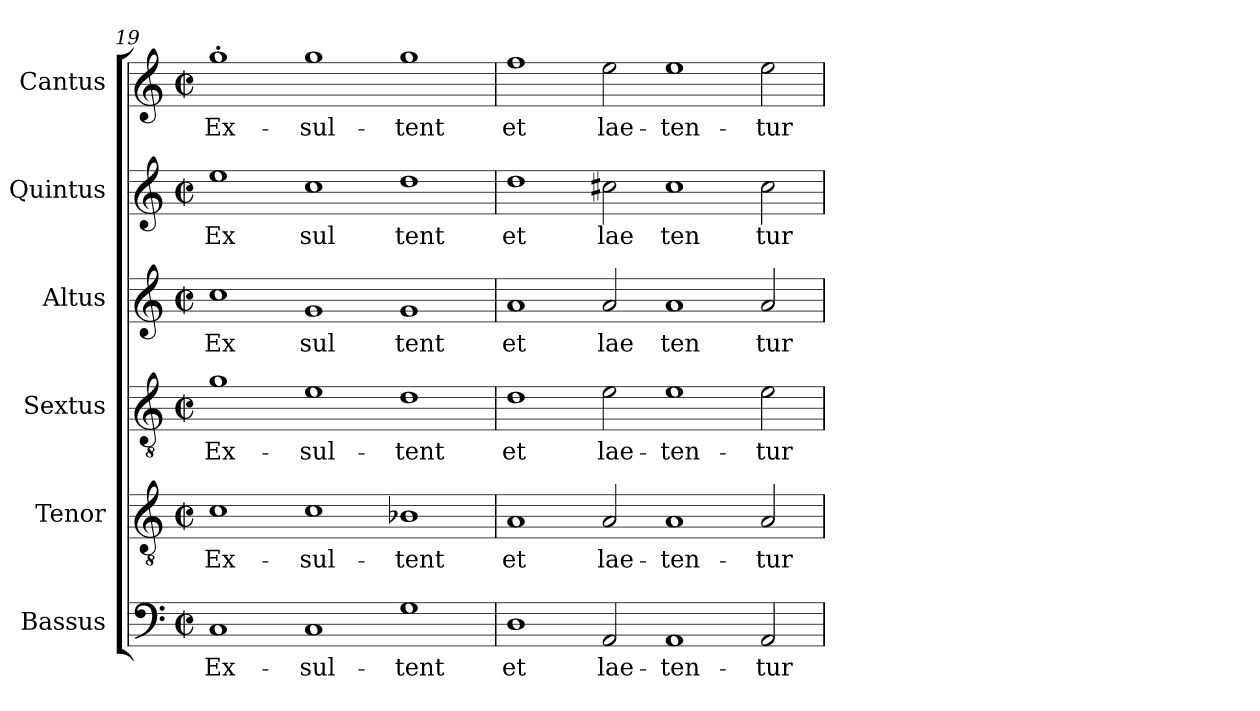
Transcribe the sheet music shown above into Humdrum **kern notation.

**kern	**text	**kern	**text	**kern	**text	**kern	**text	**kern	**text	**kern	**text
*part6	*part6	*part5	*part5	*part4	*part4	*part3	*part3	*part2	*part2	*part1	*part1
*staff6	*staff6	*staff5	*staff5	*staff4	*staff4	*staff3	*staff3	*staff2	*staff2	*staff1	*staff1
*I"Bassus	*	*I"Tenor	*	*I"Sextus	*	*I"Altus	*	*I"Quintus	*	*I"Cantus	*
*clefF4	*	*clefGv2	*	*clefGv2	*	*clefG2	*	*clefG2	*	*clefG2	*
*M2/2	*	*M2/2	*	*M2/2	*	*M2/2	*	*M2/2	*	*M2/2	*
*met(c|)	*	*met(c|)	*	*met(c|)	*	*met(c|)	*	*met(c|)	*	*met(c|)	*
=19	=19	=19	=19	=19	=19	=19	=19	=19	=19	=19	=19
!	!LO:LY:b:cj	!	!LO:LY:b:cj	!	!LO:LY:b:cj	!	!LO:LY:b:cj	!	!LO:LY:b:cj	!	!LO:LY:b:cj
1C	Ex-	1c	Ex-	1g	Ex-	1cc	Ex	1ee	Ex	1gg'>	Ex-
!	!LO:LY:b:cj	!	!LO:LY:b:cj	!	!LO:LY:b:cj	!	!LO:LY:b:cj	!	!LO:LY:b:cj	!	!LO:LY:b:cj
1C	-sul-	1c	-sul-	1e	-sul-	1g	sul	1cc	sul	1gg	-sul-
!	!LO:LY:b:cj	!	!LO:LY:b:cj	!	!LO:LY:b:cj	!	!LO:LY:b:cj	!	!LO:LY:b:cj	!	!LO:LY:b:cj
1G	-tent	1B-X	-tent	1d	-tent	1g	tent	1dd	tent	1gg	-tent
=20	=20	=20	=20	=20	=20	=20	=20	=20	=20	=20	=20
!	!LO:LY:b:cj	!	!LO:LY:b:cj	!	!LO:LY:b:cj	!	!LO:LY:b:cj	!	!LO:LY:b:cj	!	!LO:LY:b:cj
1D	et	1A	et	1d	et	1a	et	1dd	et	1ff	et
!	!LO:LY:b:cj	!	!LO:LY:b:cj	!	!LO:LY:b:cj	!	!LO:LY:b:cj	!	!LO:LY:b:cj	!	!LO:LY:b:cj
2AA/	lae-	2A/	lae-	2e\	lae-	2a/	lae	2cc#X\	lae	2ee\	lae-
!	!LO:LY:b:cj	!	!LO:LY:b:cj	!	!LO:LY:b:cj	!	!LO:LY:b:cj	!	!LO:LY:b:cj	!	!LO:LY:b:cj
1AA	-ten-	1A	-ten-	1e	-ten-	1a	ten	1cc#	ten	1ee	-ten-
!	!LO:LY:b:cj	!	!LO:LY:b:cj	!	!LO:LY:b:cj	!	!LO:LY:b:cj	!	!LO:LY:b:cj	!	!LO:LY:b:cj
2AA/	-tur	2A/	-tur	2e\	-tur	2a/	tur	2cc#\	tur	2ee\	-tur
=	=	=	=	=	=	=	=	=	=	=	=
*-	*-	*-	*-	*-	*-	*-	*-	*-	*-	*-	*-
